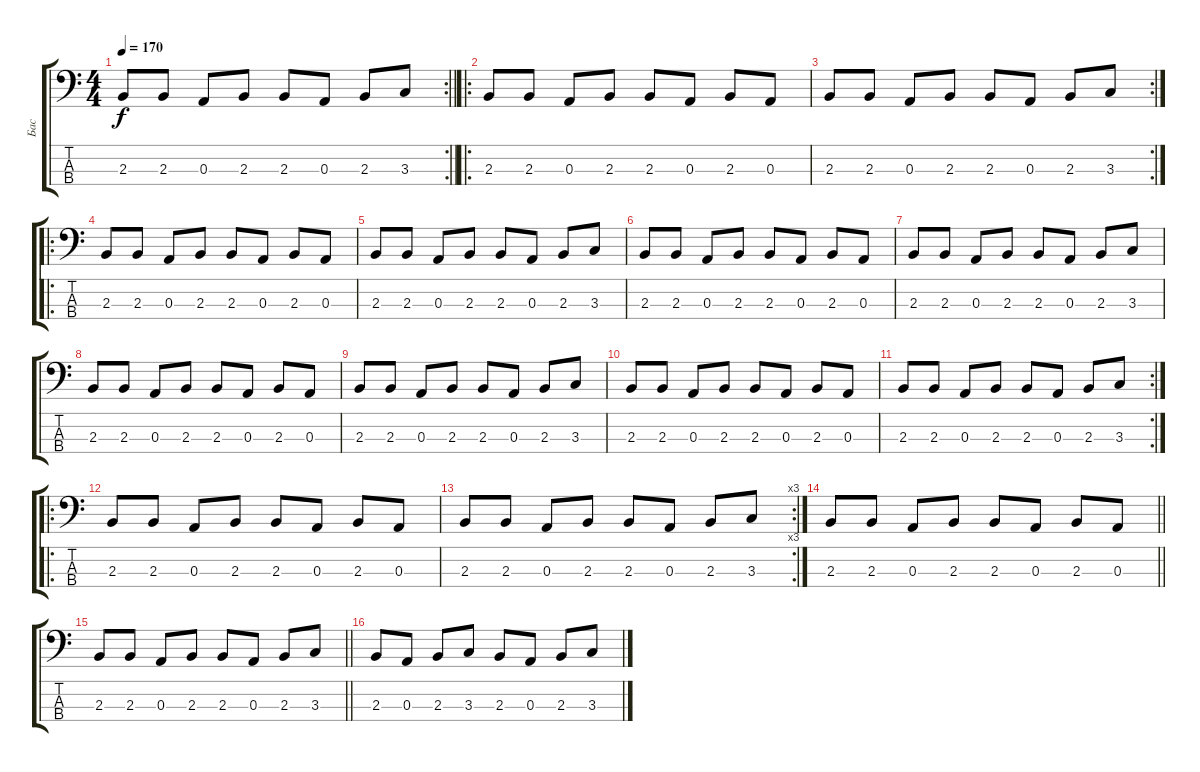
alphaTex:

\track ("Бас" "Бас") {instrument electricbasspick}
\staff {score tabs}
\tuning (G2 D2 A1 E1) {hide}
\rc 2
\ts (4 4)
\tempo 170
\clef f4
\barLineRight lightlight
\ks c
2.3.8{dy f} 2.3.8 0.3.8 2.3.8 2.3.8 0.3.8 2.3.8 3.3.8 |
\ro
2.3.8 2.3.8 0.3.8 2.3.8 2.3.8 0.3.8 2.3.8 0.3.8 |
\rc 2
2.3.8 2.3.8 0.3.8 2.3.8 2.3.8 0.3.8 2.3.8 3.3.8 |
\ro
2.3.8 2.3.8 0.3.8 2.3.8 2.3.8 0.3.8 2.3.8 0.3.8 |
2.3.8 2.3.8 0.3.8 2.3.8 2.3.8 0.3.8 2.3.8 3.3.8 |
2.3.8 2.3.8 0.3.8 2.3.8 2.3.8 0.3.8 2.3.8 0.3.8 |
2.3.8 2.3.8 0.3.8 2.3.8 2.3.8 0.3.8 2.3.8 3.3.8 |
2.3.8 2.3.8 0.3.8 2.3.8 2.3.8 0.3.8 2.3.8 0.3.8 |
2.3.8 2.3.8 0.3.8 2.3.8 2.3.8 0.3.8 2.3.8 3.3.8 |
2.3.8 2.3.8 0.3.8 2.3.8 2.3.8 0.3.8 2.3.8 0.3.8 |
\rc 2
2.3.8 2.3.8 0.3.8 2.3.8 2.3.8 0.3.8 2.3.8 3.3.8 |
\ro
2.3.8 2.3.8 0.3.8 2.3.8 2.3.8 0.3.8 2.3.8 0.3.8 |
\rc 3
2.3.8 2.3.8 0.3.8 2.3.8 2.3.8 0.3.8 2.3.8 3.3.8 |
\barLineRight lightlight
2.3.8 2.3.8 0.3.8 2.3.8 2.3.8 0.3.8 2.3.8 0.3.8 |
\barLineRight lightlight
2.3.8 2.3.8 0.3.8 2.3.8 2.3.8 0.3.8 2.3.8 3.3.8 |
2.3.8 0.3.8 2.3.8 3.3.8 2.3.8 0.3.8 2.3.8 3.3.8
